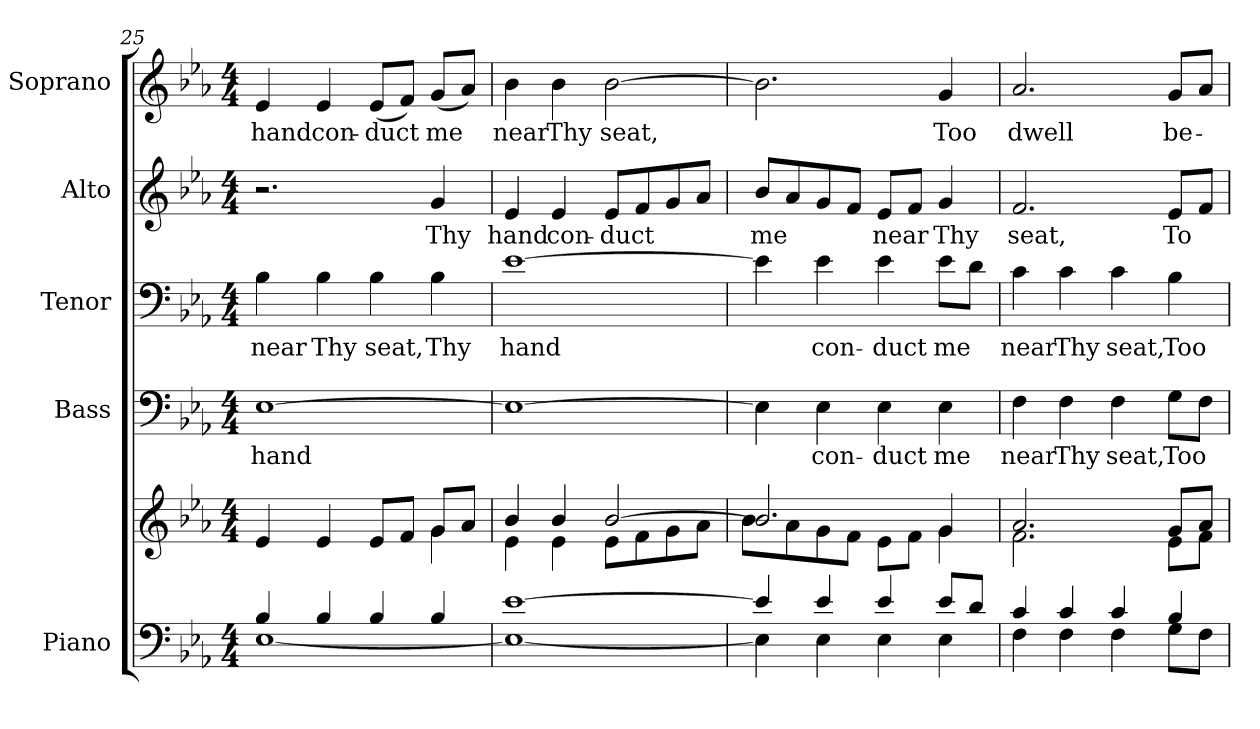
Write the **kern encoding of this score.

**kern	**kern	**kern	**text	**kern	**text	**kern	**text	**kern	**text
*part5	*part5	*part4	*part4	*part3	*part3	*part2	*part2	*part1	*part1
*staff6	*staff5	*staff4	*staff4	*staff3	*staff3	*staff2	*staff2	*staff1	*staff1
*I"Piano	*	*I"Bass	*	*I"Tenor	*	*I"Alto	*	*I"Soprano	*
*I'Pno.	*	*I'B.	*	*I'T.	*	*I'A.	*	*I'S.	*
*clefF4	*clefG2	*clefF4	*	*clefF4	*	*clefG2	*	*clefG2	*
*k[b-e-a-]	*k[b-e-a-]	*k[b-e-a-]	*	*k[b-e-a-]	*	*k[b-e-a-]	*	*k[b-e-a-]	*
*E-:	*E-:	*E-:	*	*E-:	*	*E-:	*	*E-:	*
*M4/4	*M4/4	*M4/4	*	*M4/4	*	*M4/4	*	*M4/4	*
=25	=25	=25	=25	=25	=25	=25	=25	=25	=25
*^	*^	*	*	*	*	*	*	*	*
!	!	!	!	!	!LO:LY:b:color=#000000	!	!	!	!	!	!
!	!	!	!	!	!	!	!LO:LY:b:color=#000000	!	!	!	!
!	!	!	!	!	!	!	!	!	!	!	!LO:LY:b:color=#000000
4B-i/	[<1E-i	4e-i/	2.ryy	[>1E-i	hand	4B-i\	near	2.r	.	4e-i/	hand
!	!	!	!	!	!	!	!LO:LY:b:color=#000000	!	!	!	!
!	!	!	!	!	!	!	!	!	!	!	!LO:LY:b:color=#000000
4B-i/	.	4e-i/	.	.	.	4B-i\	Thy	.	.	4e-i/	con-
!	!	!	!	!	!	!	!LO:LY:b:color=#000000	!	!	!	!
!	!	!	!	!	!	!	!	!	!	!	!LO:LY:b:color=#000000
4B-i/	.	8e-i/L	.	.	.	4B-i\	seat,	.	.	(8e-i/L	-duct
.	.	8fi/J	.	.	.	.	.	.	.	8fi/J)	.
!	!	!	!	!	!	!	!LO:LY:b:color=#000000	!	!	!	!
!	!	!	!	!	!	!	!	!	!LO:LY:b:color=#000000	!	!
!	!	!	!	!	!	!	!	!	!	!	!LO:LY:b:color=#000000
4B-i/	.	8gi/L	4gi\	.	.	4B-i\	Thy	4gi/	Thy	(8gi/L	me
.	.	8a-i/J	.	.	.	.	.	.	.	8a-i/J)	.
!!LO:PB:g=z
=26	=26	=26	=26	=26	=26	=26	=26	=26	=26	=26	=26
!	!	!	!	!	!	!	!LO:LY:b:color=#000000	!	!	!	!
!	!	!	!	!	!	!	!	!	!LO:LY:b:color=#000000	!	!
!	!	!	!	!	!	!	!	!	!	!	!LO:LY:b:color=#000000
[>1e-i	1E-i_<	4b-i/	4e-i\	1E-i_>	.	[<1e-i	hand	4e-i/	hand	4b-i\	near
!	!	!	!	!	!	!	!	!	!LO:LY:b:color=#000000	!	!
!	!	!	!	!	!	!	!	!	!	!	!LO:LY:b:color=#000000
.	.	4b-i/	4e-i\	.	.	.	.	4e-i/	con-	4b-i\	Thy
!	!	!	!	!	!	!	!	!	!LO:LY:b:color=#000000	!	!
!	!	!	!	!	!	!	!	!	!	!	!LO:LY:b:color=#000000
.	.	[>2b-i/	8e-i\L	.	.	.	.	8e-i/L	-duct	[>2b-i\	seat,
.	.	.	8fi\	.	.	.	.	8fi/	.	.	.
.	.	.	8gi\	.	.	.	.	8gi/	.	.	.
.	.	.	8a-i\J	.	.	.	.	8a-i/J	.	.	.
=27	=27	=27	=27	=27	=27	=27	=27	=27	=27	=27	=27
!	!	!	!	!	!	!	!	!	!LO:LY:b:color=#000000	!	!
4e-i/]	4E-i\]	2.b-i/]	8b-i\L	4E-i\]	.	4e-i\]	.	8b-i/L	me	2.b-i\]	.
.	.	.	8a-i\	.	.	.	.	8a-i/	.	.	.
!	!	!	!	!	!LO:LY:b:color=#000000	!	!	!	!	!	!
!	!	!	!	!	!	!	!LO:LY:b:color=#000000	!	!	!	!
4e-i/	4E-i\	.	8gi\	4E-i\	con-	4e-i\	con-	8gi/	.	.	.
.	.	.	8fi\J	.	.	.	.	8fi/J	.	.	.
!	!	!	!	!	!LO:LY:b:color=#000000	!	!	!	!	!	!
!	!	!	!	!	!	!	!LO:LY:b:color=#000000	!	!	!	!
!	!	!	!	!	!	!	!	!	!LO:LY:b:color=#000000	!	!
4e-i/	4E-i\	.	8e-i\L	4E-i\	-duct	4e-i\	-duct	8e-i/L	near	.	.
.	.	.	8fi\J	.	.	.	.	8fi/J	.	.	.
!	!	!	!	!	!LO:LY:b:color=#000000	!	!	!	!	!	!
!	!	!	!	!	!	!	!LO:LY:b:color=#000000	!	!	!	!
!	!	!	!	!	!	!	!	!	!LO:LY:b:color=#000000	!	!
!	!	!	!	!	!	!	!	!	!	!	!LO:LY:b:color=#000000
8e-i/L	4E-i\	4gi/	4gi\	4E-i\	me	8e-i\L	me	4gi/	Thy	4gi/	Too
8di/J	.	.	.	.	.	8di\J	.	.	.	.	.
=28	=28	=28	=28	=28	=28	=28	=28	=28	=28	=28	=28
!	!	!	!	!	!LO:LY:b:color=#000000	!	!	!	!	!	!
!	!	!	!	!	!	!	!LO:LY:b:color=#000000	!	!	!	!
!	!	!	!	!	!	!	!	!	!LO:LY:b:color=#000000	!	!
!	!	!	!	!	!	!	!	!	!	!	!LO:LY:b:color=#000000
4ci/	4Fi\	2.a-i/	2.fi\	4Fi\	near	4ci\	near	2.fi/	seat,	2.a-i/	dwell
!	!	!	!	!	!LO:LY:b:color=#000000	!	!	!	!	!	!
!	!	!	!	!	!	!	!LO:LY:b:color=#000000	!	!	!	!
4ci/	4Fi\	.	.	4Fi\	Thy	4ci\	Thy	.	.	.	.
!	!	!	!	!	!LO:LY:b:color=#000000	!	!	!	!	!	!
!	!	!	!	!	!	!	!LO:LY:b:color=#000000	!	!	!	!
4ci/	4Fi\	.	.	4Fi\	seat,	4ci\	seat,	.	.	.	.
!	!	!	!	!	!LO:LY:b:color=#000000	!	!	!	!	!	!
!	!	!	!	!	!	!	!LO:LY:b:color=#000000	!	!	!	!
!	!	!	!	!	!	!	!	!	!LO:LY:b:color=#000000	!	!
!	!	!	!	!	!	!	!	!	!	!	!LO:LY:b:color=#000000
4B-i/	8Gi\L	8gi/L	8e-i\L	8Gi\L	Too	4B-i\	Too	8e-i/L	To	8gi/L	be-
.	8Fi\J	8a-i/J	8fi\J	8Fi\J	.	.	.	8fi/J	.	8a-i/J	.
*v	*v	*	*	*	*	*	*	*	*	*	*
*	*v	*v	*	*	*	*	*	*	*	*
=	=	=	=	=	=	=	=	=	=
*-	*-	*-	*-	*-	*-	*-	*-	*-	*-
